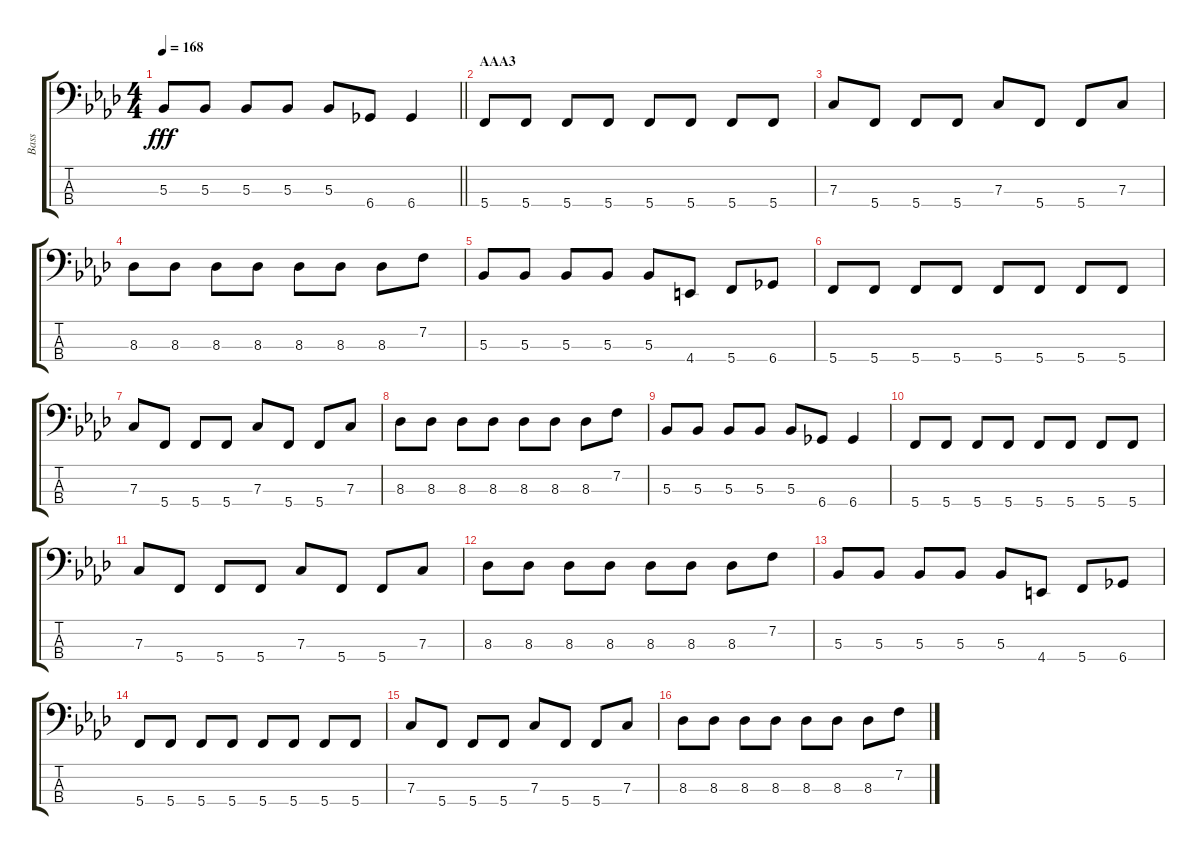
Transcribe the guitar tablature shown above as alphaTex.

\track ("Bass" "Bass") {instrument electricbassfinger}
\staff {score tabs}
\tuning (Eb2 Bb1 F1 C1) {hide}
\ts (4 4)
\tempo 168
\clef f4
\barLineRight lightlight
\ks fminor
5.3.8{dy fff} 5.3.8 5.3.8 5.3.8 5.3.8 6.4.8 6.4.4 |
\section ("" "AAA3")
5.4.8 5.4.8 5.4.8 5.4.8 5.4.8 5.4.8 5.4.8 5.4.8 |
7.3.8 5.4.8 5.4.8 5.4.8 7.3.8 5.4.8 5.4.8 7.3.8 |
8.3.8 8.3.8 8.3.8 8.3.8 8.3.8 8.3.8 8.3.8 7.2.8 |
5.3.8 5.3.8 5.3.8 5.3.8 5.3.8 4.4.8 5.4.8 6.4.8 |
5.4.8 5.4.8 5.4.8 5.4.8 5.4.8 5.4.8 5.4.8 5.4.8 |
7.3.8 5.4.8 5.4.8 5.4.8 7.3.8 5.4.8 5.4.8 7.3.8 |
8.3.8 8.3.8 8.3.8 8.3.8 8.3.8 8.3.8 8.3.8 7.2.8 |
5.3.8 5.3.8 5.3.8 5.3.8 5.3.8 6.4.8 6.4.4 |
5.4.8 5.4.8 5.4.8 5.4.8 5.4.8 5.4.8 5.4.8 5.4.8 |
7.3.8 5.4.8 5.4.8 5.4.8 7.3.8 5.4.8 5.4.8 7.3.8 |
8.3.8 8.3.8 8.3.8 8.3.8 8.3.8 8.3.8 8.3.8 7.2.8 |
5.3.8 5.3.8 5.3.8 5.3.8 5.3.8 4.4.8 5.4.8 6.4.8 |
5.4.8 5.4.8 5.4.8 5.4.8 5.4.8 5.4.8 5.4.8 5.4.8 |
7.3.8 5.4.8 5.4.8 5.4.8 7.3.8 5.4.8 5.4.8 7.3.8 |
8.3.8 8.3.8 8.3.8 8.3.8 8.3.8 8.3.8 8.3.8 7.2.8
